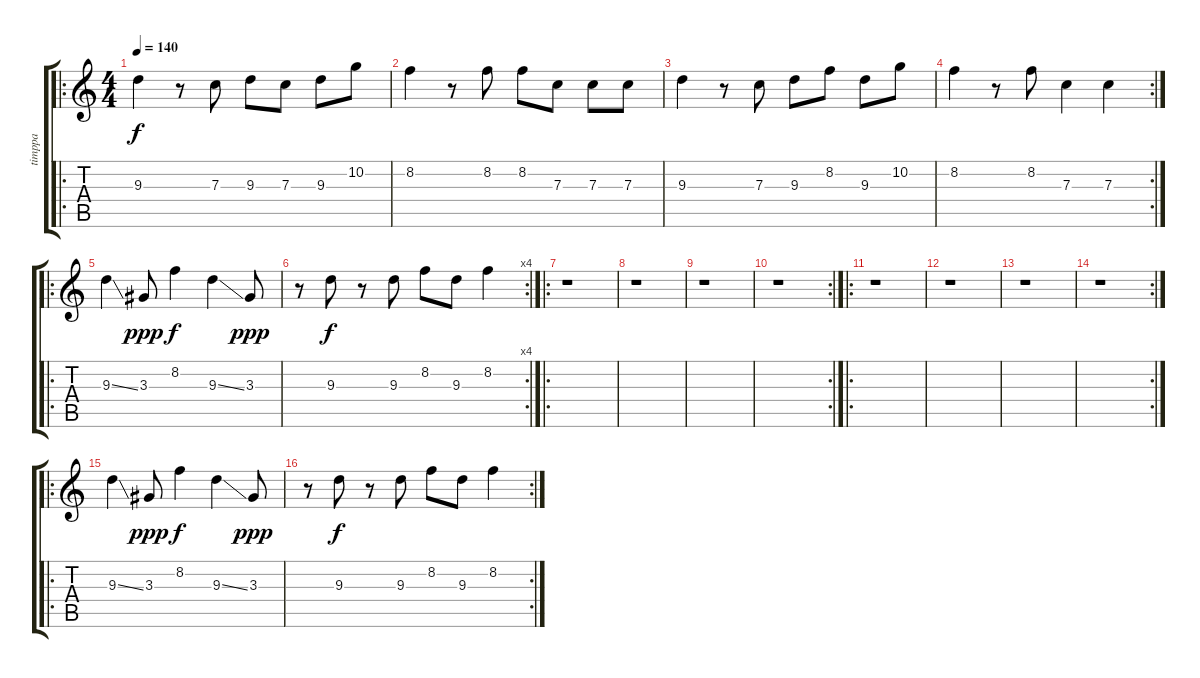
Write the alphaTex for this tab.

\track ("timppa" "timppa") {instrument overdrivenguitar}
\staff {score tabs}
\tuning (D4 A3 F3 C3 G2 D2) {hide}
\ro
\ts (4 4)
\tempo 140
\clef g2
\ks c
9.3.4{dy f volume 8 instrument overdrivenguitar} r.8 7.3.8 9.3.8 7.3.8 9.3.8 10.2.8 |
8.2.4 r.8 8.2.8 8.2.8 7.3.8 7.3.8 7.3.8 |
9.3.4 r.8 7.3.8 9.3.8 8.2.8 9.3.8 10.2.8 |
\rc 2
8.2.4 r.8 8.2.8 7.3.4 7.3.4 |
\ro
9.3{ss}.4{volume 13} 3.3.8{dy ppp} 8.2.4{dy f} 9.3{ss}.4 3.3.8{dy ppp} |
\rc 4
r.8 9.3.8{dy f} r.8 9.3.8 8.2.8 9.3.8 8.2.4 |
\ro
r.1 |
r.1 |
r.1 |
\rc 2
r.1 |
\ro
r.1 |
r.1 |
r.1 |
\rc 2
r.1 |
\ro
9.3{ss}.4{volume 13} 3.3.8{dy ppp} 8.2.4{dy f} 9.3{ss}.4 3.3.8{dy ppp} |
\rc 2
r.8 9.3.8{dy f} r.8 9.3.8 8.2.8 9.3.8 8.2.4
